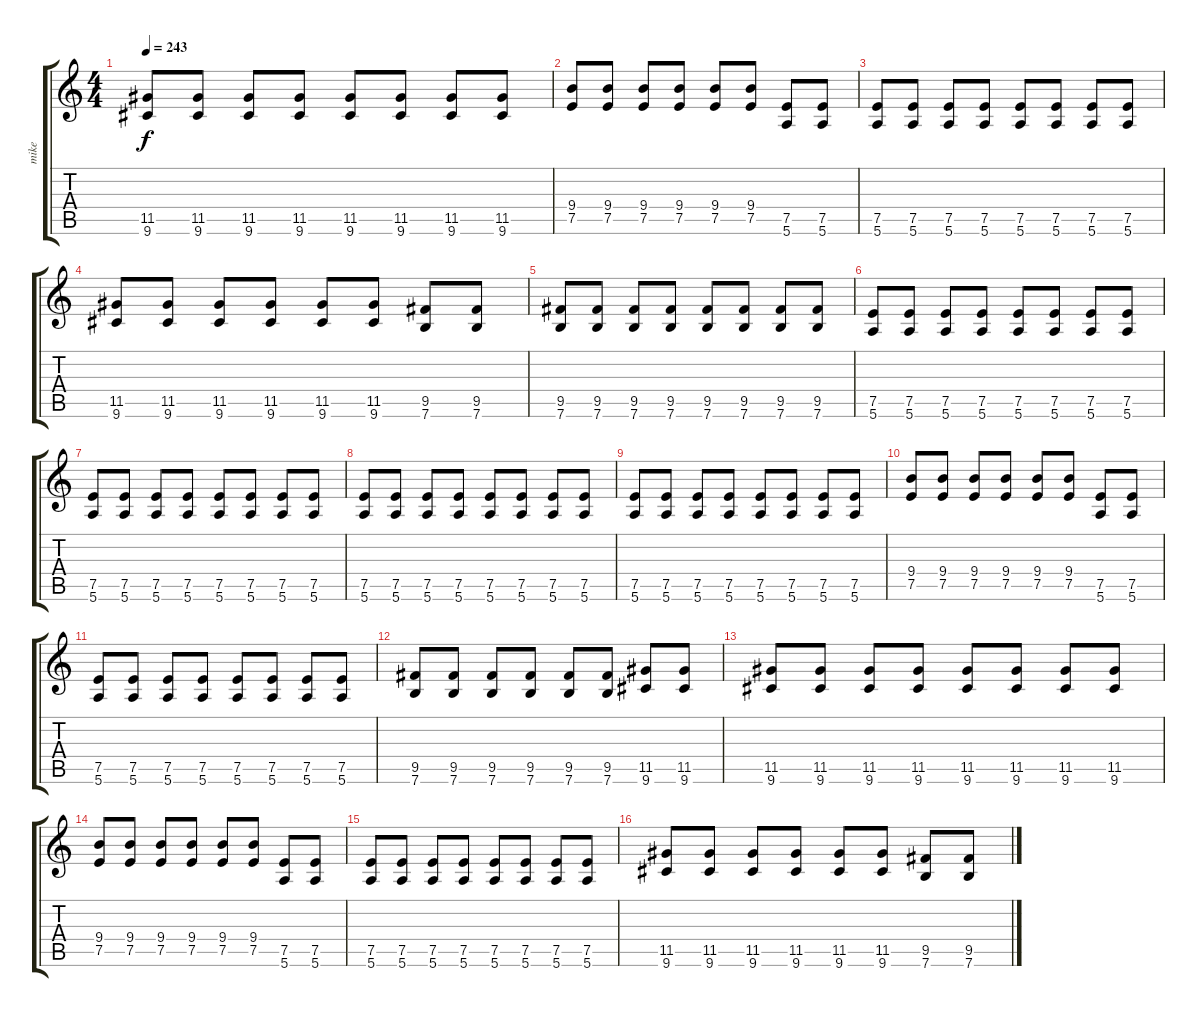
\track ("mike" "mike") {instrument distortionguitar}
\staff {score tabs}
\tuning (E4 B3 G3 D3 A2 E2) {hide}
\ts (4 4)
\tempo 243
\clef g2
\ks c
(11.5 9.6).8{dy f} (11.5 9.6).8 (11.5 9.6).8 (11.5 9.6).8 (11.5 9.6).8 (11.5 9.6).8 (11.5 9.6).8 (11.5 9.6).8 |
(9.4 7.5).8 (9.4 7.5).8 (9.4 7.5).8 (9.4 7.5).8 (9.4 7.5).8 (9.4 7.5).8 (7.5 5.6).8 (7.5 5.6).8 |
(7.5 5.6).8 (7.5 5.6).8 (7.5 5.6).8 (7.5 5.6).8 (7.5 5.6).8 (7.5 5.6).8 (7.5 5.6).8 (7.5 5.6).8 |
(11.5 9.6).8 (11.5 9.6).8 (11.5 9.6).8 (11.5 9.6).8 (11.5 9.6).8 (11.5 9.6).8 (9.5 7.6).8 (9.5 7.6).8 |
(9.5 7.6).8 (9.5 7.6).8 (9.5 7.6).8 (9.5 7.6).8 (9.5 7.6).8 (9.5 7.6).8 (9.5 7.6).8 (9.5 7.6).8 |
(7.5 5.6).8 (7.5 5.6).8 (7.5 5.6).8 (7.5 5.6).8 (7.5 5.6).8 (7.5 5.6).8 (7.5 5.6).8 (7.5 5.6).8 |
(7.5 5.6).8 (7.5 5.6).8 (7.5 5.6).8 (7.5 5.6).8 (7.5 5.6).8 (7.5 5.6).8 (7.5 5.6).8 (7.5 5.6).8 |
(7.5 5.6).8 (7.5 5.6).8 (7.5 5.6).8 (7.5 5.6).8 (7.5 5.6).8 (7.5 5.6).8 (7.5 5.6).8 (7.5 5.6).8 |
(7.5 5.6).8 (7.5 5.6).8 (7.5 5.6).8 (7.5 5.6).8 (7.5 5.6).8 (7.5 5.6).8 (7.5 5.6).8 (7.5 5.6).8 |
(9.4 7.5).8{volume 16 instrument distortionguitar} (9.4 7.5).8 (9.4 7.5).8 (9.4 7.5).8 (9.4 7.5).8 (9.4 7.5).8 (7.5 5.6).8 (7.5 5.6).8 |
(7.5 5.6).8 (7.5 5.6).8 (7.5 5.6).8 (7.5 5.6).8 (7.5 5.6).8 (7.5 5.6).8 (7.5 5.6).8 (7.5 5.6).8 |
(9.5 7.6).8 (9.5 7.6).8 (9.5 7.6).8 (9.5 7.6).8 (9.5 7.6).8 (9.5 7.6).8 (11.5 9.6).8 (11.5 9.6).8 |
(11.5 9.6).8 (11.5 9.6).8 (11.5 9.6).8 (11.5 9.6).8 (11.5 9.6).8 (11.5 9.6).8 (11.5 9.6).8 (11.5 9.6).8 |
(9.4 7.5).8 (9.4 7.5).8 (9.4 7.5).8 (9.4 7.5).8 (9.4 7.5).8 (9.4 7.5).8 (7.5 5.6).8 (7.5 5.6).8 |
(7.5 5.6).8 (7.5 5.6).8 (7.5 5.6).8 (7.5 5.6).8 (7.5 5.6).8 (7.5 5.6).8 (7.5 5.6).8 (7.5 5.6).8 |
(11.5 9.6).8 (11.5 9.6).8 (11.5 9.6).8 (11.5 9.6).8 (11.5 9.6).8 (11.5 9.6).8 (9.5 7.6).8 (9.5 7.6).8
